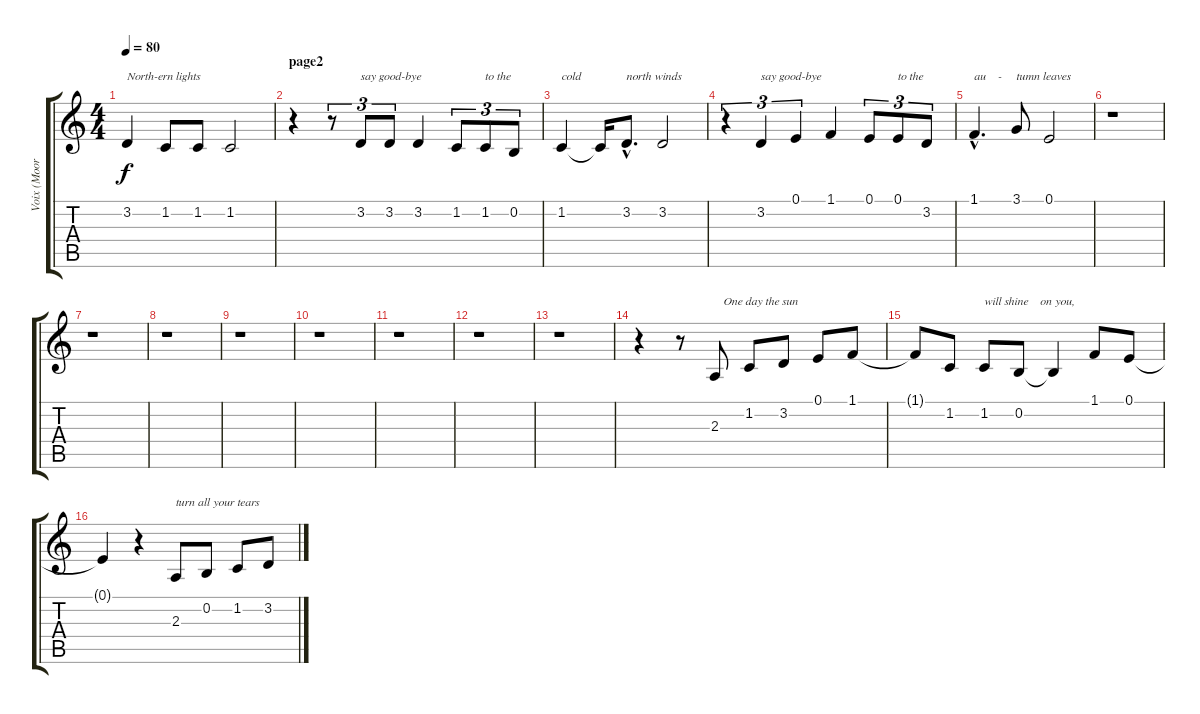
\track ("Voix (Moore)" "Voix (Moor") {instrument synthvoice}
\staff {score tabs}
\tuning (E4 B3 G3 D3 A2 E2) {hide}
\ts (4 4)
\tempo 80
\clef g2
\ks c
3.2.4{txt "North-ern lights" dy f} 1.2.8 1.2.8 1.2.2 |
\section ("" "page2")
r.4 r.8{tu (3 2)} 3.2.8{tu (3 2) txt "say good-bye"} 3.2.8{tu (3 2)} 3.2.4 1.2.8{tu (3 2)} 1.2.8{tu (3 2) txt "to the"} 0.2.8{tu (3 2)} |
1.2.4{txt "cold"} 1.2{t}.16 3.2{hac}.8{d txt "north winds"} 3.2.2 |
r.4{tu (3 2)} 3.2.4{tu (3 2) txt "say good-bye"} 0.1.4{tu (3 2)} 1.1.4 0.1.8{tu (3 2)} 0.1.8{tu (3 2) txt "to the"} 3.2.8{tu (3 2)} |
1.1{hac}.4{d txt "au    -"} 3.1.8{txt "tumn leaves"} 0.1.2 |
r.1 |
r.1 |
r.1 |
r.1 |
r.1 |
r.1 |
r.1 |
r.1 |
r.4 r.8 2.3.8{txt "   One day the sun"} 1.2.8 3.2.8 0.1.8 1.1.8 |
1.1{t}.8 1.2.8 1.2.8{txt "will shine    on you,"} 0.2.8 0.2{t}.4 1.1.8 0.1.8 |
0.1{t}.4 r.4 2.3.8{txt "turn all your tears"} 0.2.8 1.2.8 3.2.8
